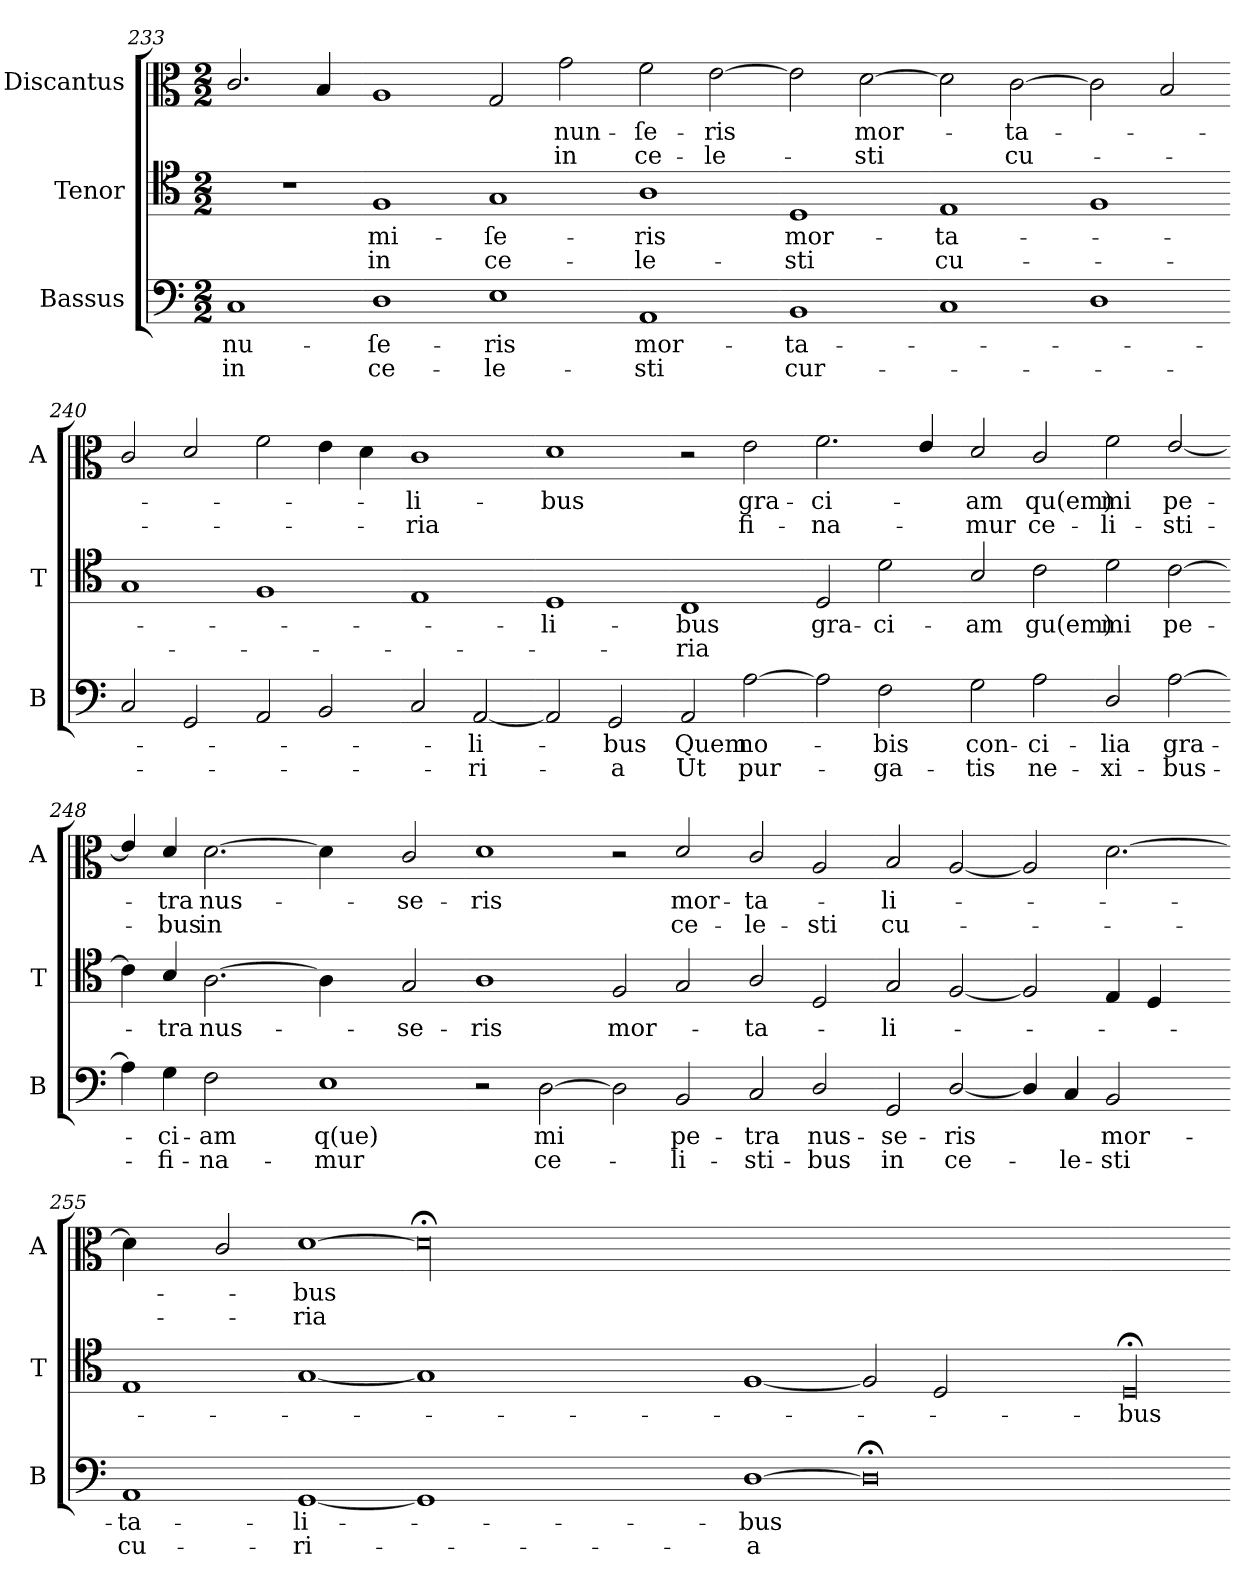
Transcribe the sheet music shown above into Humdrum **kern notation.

**kern	**text	**text	**kern	**text	**text	**kern	**text	**text
*part3	*part3	*part3	*part2	*part2	*part2	*part1	*part1	*part1
*staff3	*staff3	*staff3	*staff2	*staff2	*staff2	*staff1	*staff1	*staff1
*I"Bassus	*	*	*I"Tenor	*	*	*I"Discantus	*	*
*I'B	*	*	*I'T	*	*	*I'A	*	*
*clefF4	*	*	*clefC4	*	*	*clefC3	*	*
*k[]	*	*	*k[]	*	*	*k[]	*	*
*C:	*	*	*C:	*	*	*C:	*	*
*M2/2	*	*	*M2/2	*	*	*M2/2	*	*
=233	=233	=233	=233	=233	=233	=233	=233	=233
1C	nu-	in	1r	.	.	2.c/	.	.
.	.	.	.	.	.	4B/	.	.
=234-	=234-	=234-	=234-	=234-	=234-	=234-	=234-	=234-
1D	-ſe-	ce-	1F	mi-	in	1A	.	.
=235-	=235-	=235-	=235-	=235-	=235-	=235-	=235-	=235-
1E	-ris	-le-	1G	-ſe-	ce-	2G/	.	.
.	.	.	.	.	.	2g\	nun-	in
=236-	=236-	=236-	=236-	=236-	=236-	=236-	=236-	=236-
1AA	mor-	-sti	1A	-ris	-le-	2f\	-ſe-	ce-
.	.	.	.	.	.	[2e\	-ris	-le-
=237-	=237-	=237-	=237-	=237-	=237-	=237-	=237-	=237-
1BB	-ta-	cur-	1D	mor-	-sti	2e\]	.	.
.	.	.	.	.	.	[2d\	mor-	-sti
=238-	=238-	=238-	=238-	=238-	=238-	=238-	=238-	=238-
1C	.	.	1E	-ta-	cu-	2d\]	.	.
.	.	.	.	.	.	[2c\	-ta-	cu-
=239-	=239-	=239-	=239-	=239-	=239-	=239-	=239-	=239-
1D	.	.	1F	.	.	2c\]	.	.
.	.	.	.	.	.	2B/	.	.
=240-	=240-	=240-	=240-	=240-	=240-	=240-	=240-	=240-
2C/	.	.	1G	.	.	2c/	.	.
2GG/	.	.	.	.	.	2d/	.	.
=241-	=241-	=241-	=241-	=241-	=241-	=241-	=241-	=241-
2AA/	.	.	1F	.	.	2f\	.	.
2BB/	.	.	.	.	.	4e\	.	.
.	.	.	.	.	.	4d\	.	.
=242-	=242-	=242-	=242-	=242-	=242-	=242-	=242-	=242-
2C/	.	.	1E	.	.	1c	-li-	-ria
[2AA/	-li-	-ri-	.	.	.	.	.	.
=243-	=243-	=243-	=243-	=243-	=243-	=243-	=243-	=243-
2AA/]	.	.	1D	-li-	.	1d	-bus	.
2GG/	-bus	-a	.	.	.	.	.	.
=244-	=244-	=244-	=244-	=244-	=244-	=244-	=244-	=244-
!	!LO:LY:i	!LO:LY:i	!	!	!	!	!	!
2AA/	Quem	Ut	1C	-bus	-ria	2r	.	.
!	!LO:LY:i	!LO:LY:i	!	!	!	!	!LO:LY:i	!LO:LY:i
[2A\	no-	pur-	.	.	.	2e\	gra-	fi-
=245-	=245-	=245-	=245-	=245-	=245-	=245-	=245-	=245-
!	!	!	!	!LO:LY:i	!	!	!LO:LY:i	!LO:LY:i
2A\]	.	.	2D/	gra-	.	2.f\	-ci-	-na-
!	!LO:LY:i	!LO:LY:i	!	!LO:LY:i	!	!	!	!
2F\	-bis	-ga-	2d\	-ci-	.	.	.	.
.	.	.	.	.	.	4e/	.	.
=246-	=246-	=246-	=246-	=246-	=246-	=246-	=246-	=246-
!	!LO:LY:i	!LO:LY:i	!	!LO:LY:i	!	!	!LO:LY:i	!LO:LY:i
2G\	con-	-tis	2B/	-am	.	2d/	-am	-mur
!	!LO:LY:i	!LO:LY:i	!	!LO:LY:i	!	!	!LO:LY:i	!LO:LY:i
2A\	-ci-	ne-	2c\	gu(em)	.	2c/	qu(em)	ce-
=247-	=247-	=247-	=247-	=247-	=247-	=247-	=247-	=247-
!	!LO:LY:i	!LO:LY:i	!	!LO:LY:i	!	!	!LO:LY:i	!LO:LY:i
2D/	-lia	-xi-	2d\	mi	.	2f\	mi	-li-
!	!LO:LY:i	!LO:LY:i	!	!LO:LY:i	!	!	!LO:LY:i	!LO:LY:i
[2A\	gra-	-bus-	[2c\	pe-	.	[2e/	pe-	-sti-
=248-	=248-	=248-	=248-	=248-	=248-	=248-	=248-	=248-
4A\]	.	.	4c\]	.	.	4e/]	.	.
!	!LO:LY:i	!LO:LY:i	!	!LO:LY:i	!	!	!LO:LY:i	!LO:LY:i
4G\	-ci-	-fi-	4B/	-tra	.	4d/	tra	-bus
!	!LO:LY:i	!LO:LY:i	!	!LO:LY:i	!	!	!LO:LY:i	!LO:LY:i
2F\	-am	-na-	[2.A\	nus-	.	[2.d\	nus-	in
4ryy	.	.	.	.	.	.	.	.
=249-	=249-	=249-	=249-	=249-	=249-	=249-	=249-	=249-
!	!LO:LY:i	!LO:LY:i	!	!	!	!	!	!
1E	q(ue)	-mur	4A\]	.	.	4d\]	.	.
.	.	.	4ryy	.	.	4ryy	.	.
!	!	!	!	!LO:LY:i	!	!	!LO:LY:i	!
.	.	.	2G/	-se-	.	2c/	-se-	.
=250-	=250-	=250-	=250-	=250-	=250-	=250-	=250-	=250-
!	!	!	!	!LO:LY:i	!	!	!LO:LY:i	!
2r	.	.	1A	-ris	.	1d	-ris	.
!	!LO:LY:i	!LO:LY:i	!	!	!	!	!	!
[2D\	mi	ce-	.	.	.	.	.	.
=251-	=251-	=251-	=251-	=251-	=251-	=251-	=251-	=251-
!	!	!	!	!LO:LY:i	!	!	!	!
2D\]	.	.	2F/	mor-	.	2r	.	.
!	!LO:LY:i	!LO:LY:i	!	!	!	!	!LO:LY:i	!LO:LY:i
2BB/	pe-	-li-	2G/	.	.	2d/	mor-	ce-
=252-	=252-	=252-	=252-	=252-	=252-	=252-	=252-	=252-
!	!LO:LY:i	!LO:LY:i	!	!LO:LY:i	!	!	!LO:LY:i	!LO:LY:i
2C/	-tra	-sti-	2A/	-ta-	.	2c/	-ta-	-le-
!	!LO:LY:i	!LO:LY:i	!	!	!	!	!	!LO:LY:i
2D/	nus-	-bus	2D/	.	.	2A/	.	-sti
=253-	=253-	=253-	=253-	=253-	=253-	=253-	=253-	=253-
!	!LO:LY:i	!LO:LY:i	!	!LO:LY:i	!	!	!LO:LY:i	!LO:LY:i
2GG/	-se-	in	2G/	-li-	.	2B/	-li-	cu-
!	!LO:LY:i	!LO:LY:i	!	!	!	!	!	!
[2D/	-ris	ce-	[2F/	.	.	[2A/	.	.
=254-	=254-	=254-	=254-	=254-	=254-	=254-	=254-	=254-
4D/]	.	.	2F/]	.	.	2A/]	.	.
!	!	!LO:LY:i	!	!	!	!	!	!
4C/	.	-le-	.	.	.	.	.	.
!	!LO:LY:i	!LO:LY:i	!	!	!	!	!	!
2BB/	mor-	-sti	4E/	.	.	[2.d\	.	.
.	.	.	4D/	.	.	.	.	.
4ryy	.	.	4ryy	.	.	.	.	.
=255-	=255-	=255-	=255-	=255-	=255-	=255-	=255-	=255-
!	!LO:LY:i	!LO:LY:i	!	!	!	!	!	!
1AA	-ta-	cu-	1E	.	.	4d\]	.	.
.	.	.	.	.	.	4ryy	.	.
.	.	.	.	.	.	2c/	.	.
=256-	=256-	=256-	=256-	=256-	=256-	=256-	=256-	=256-
!	!LO:LY:i	!LO:LY:i	!	!	!	!	!LO:LY:i	!LO:LY:i
[1GG	-li-	ri-	[1G	.	.	[1d	-bus	-ria
=257-	=257-	=257-	=257-	=257-	=257-	=257-	=257-	=257-
1GG]	.	.	1G]	.	.	00d;<]	.	.
0.ryy	.	.	0.ryy	.	.	.	.	.
=258-	=258-	=258-	=258-	=258-	=258-	=258-	=258-	=258-
!	!LO:LY:i	!LO:LY:i	!	!	!	!	!	!
[1D	-bus	-a	[1F	.	.	1ryy	.	.
=259-	=259-	=259-	=259-	=259-	=259-	=259-	=259-	=259-
0D;<]	.	.	2F]	.	.	0ryy	.	.
.	.	.	2D/	.	.	.	.	.
.	.	.	1ryy	.	.	.	.	.
=260-	=260-	=260-	=260-	=260-	=260-	=260-	=260-	=260-
!	!	!	!LO:N:vis=00	!LO:LY:i	!	!	!	!
1ryy	.	.	1D;<	bus	.	1ryy	.	.
=-	=-	=-	=-	=-	=-	=-	=-	=-
*-	*-	*-	*-	*-	*-	*-	*-	*-
